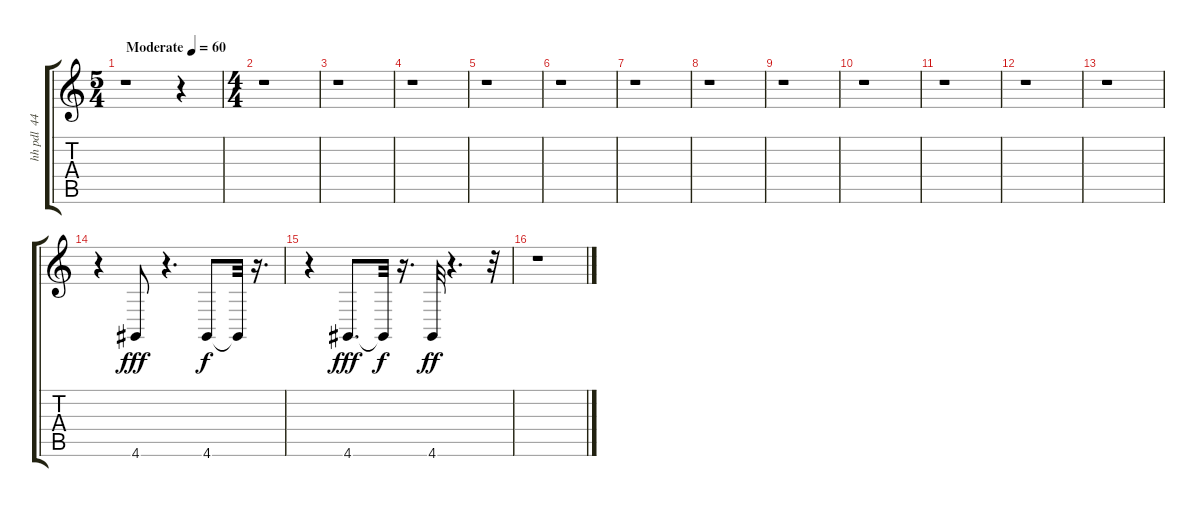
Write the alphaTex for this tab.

\track ("hh pdl  44          " "hh pdl  44") {instrument celesta}
\staff {score tabs}
\tuning (E4 B3 G3 D3 A2 E2) {hide}
\ts (5 4)
\tempo (60 "Moderate")
\clef g2
\ks c
r.1{dy fff instrument celesta} r.4 |
\ts (4 4)
r.1 |
r.1 |
r.1 |
r.1 |
r.1 |
r.1 |
r.1 |
r.1 |
r.1 |
r.1 |
r.1 |
r.1 |
r.4 4.6.8 r.4{d} 4.6.8{dy f} 4.6{t}.32 r.16{d} |
r.4 4.6.8{d dy fff} 4.6{t}.32{dy f} r.16{d} 4.6.32{dy ff} r.4{d} r.32 |
r.1
